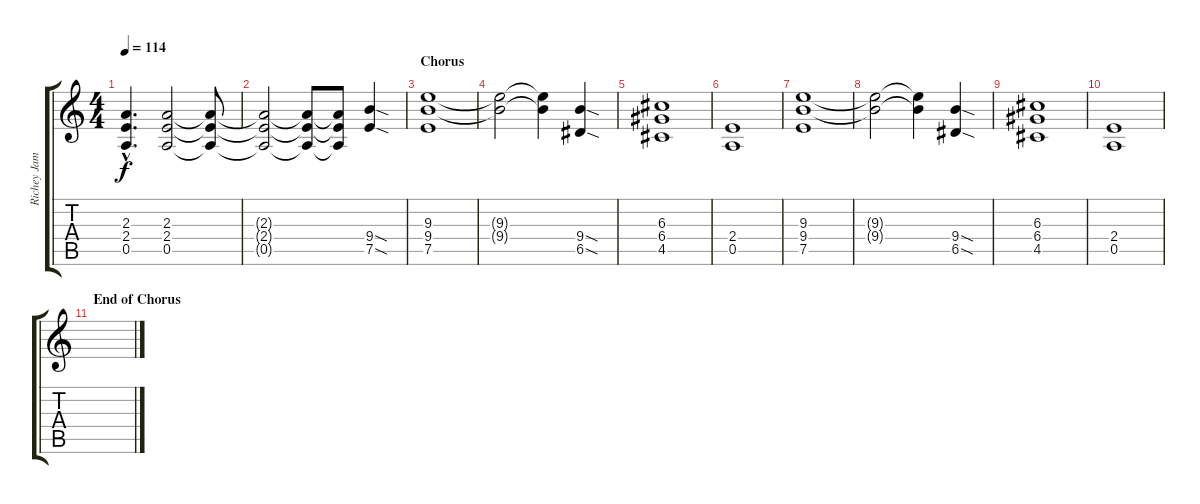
\track ("Richey James Edwards" "Richey Jam") {instrument distortionguitar}
\staff {score tabs}
\tuning (E4 B3 G3 D3 A2 E2) {hide}
\ts (4 4)
\tempo 114
\clef g2
\ks c
(2.3{hac} 2.4{hac} 0.5{hac}).4{d dy f} (2.3 2.4 0.5).2 (2.3{t} 2.4{t} 0.5{t}).8 |
(2.3{t} 2.4{t} 0.5{t}).2 (2.3{t} 2.4{t} 0.5{t}).8 (2.3{t} 2.4{t} 0.5{t}).8 (9.4{sod} 7.5{sod}).4{volume 16} |
\section ("" "Chorus")
(9.3 9.4 7.5).1{volume 12} |
(9.3{t} 9.4{t}).2 (9.3{t} 9.4{t}).4 (9.4{sod} 6.5{sod}).4{volume 16} |
(6.3 6.4 4.5).1 |
(2.4 0.5).1 |
(9.3 9.4 7.5).1{volume 12} |
(9.3{t} 9.4{t}).2 (9.3{t} 9.4{t}).4 (9.4{sod} 6.5{sod}).4{volume 16} |
(6.3 6.4 4.5).1 |
(2.4 0.5).1 |
\section ("" "End of Chorus")
